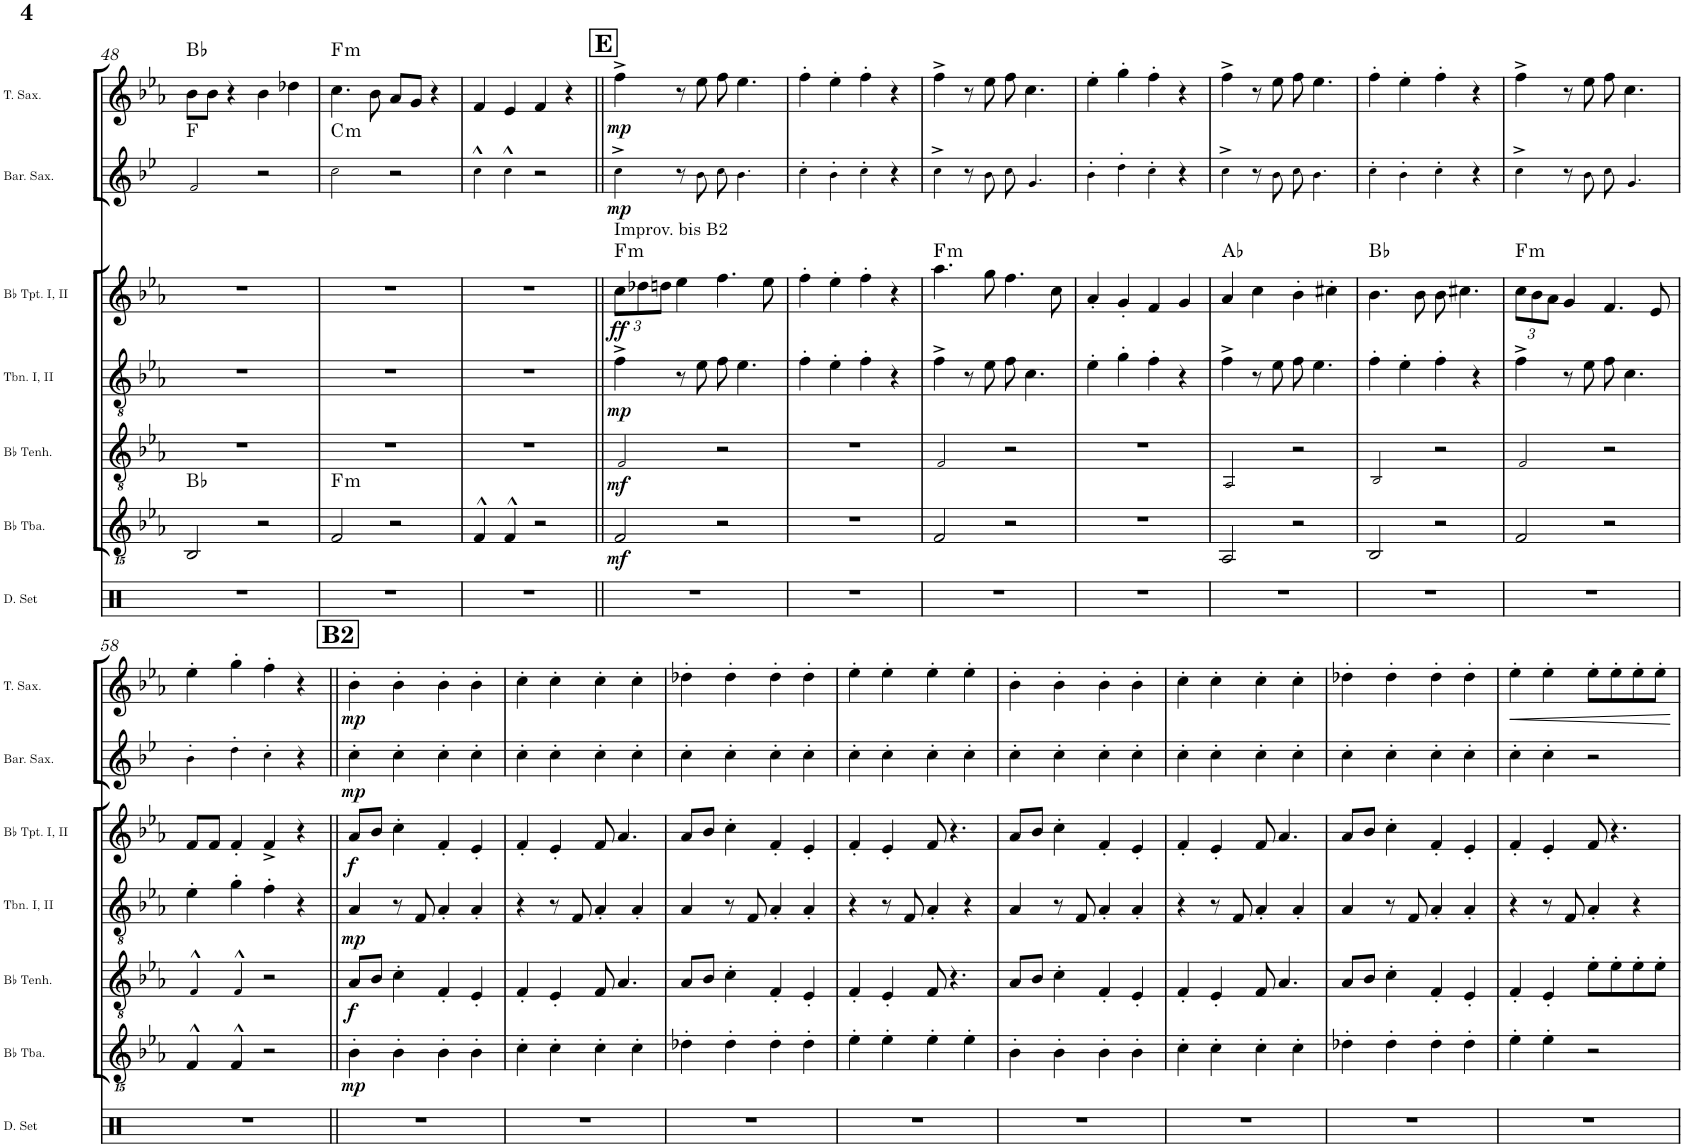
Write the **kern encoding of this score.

**kern	**kern	**dynam	**harte	**kern	**dynam	**kern	**dynam	**kern	**dynam	**harte	**kern	**dynam	**harte	**kern	**dynam	**harte
*part7	*part6	*part6	*part6	*part5	*part5	*part4	*part4	*part3	*part3	*part3	*part2	*part2	*part2	*part1	*part1	*part1
*staff7	*staff6	*staff6	*	*staff5	*staff5	*staff4	*staff4	*staff3	*staff3	*	*staff2	*staff2	*	*staff1	*staff1	*
*I"Drumset	*I"Bb Tuba	*	*	*I"Bb Tenorhorn	*	*I"Trombone I, II	*	*I"Bb Trumpet I, II	*	*	*I"Baritone Saxophone	*	*	*I"Tenor Saxophone	*	*
*I'D. Set	*I'Bb Tba.	*	*	*I'Bb Tenh.	*	*I'Tbn. I, II	*	*I'Bb Tpt. I, II	*	*	*I'Bar. Sax.	*	*	*I'T. Sax.	*	*
!!LO:PB:g=z
*clefX	*clefGvv2	*	*	*clefGv2	*	*clefGv2	*	*clefG2	*	*	*clefG2	*	*	*clefG2	*	*
*	*Trd1c2	*	*	*Trd1c2	*	*Trd1c2	*	*Trd1c2	*	*	*Trd12c21	*	*	*Trd8c14	*	*
*k[]	*k[b-e-a-]	*	*	*k[b-e-a-]	*	*k[b-e-a-]	*	*k[b-e-a-]	*	*	*k[b-e-]	*	*	*k[b-e-a-]	*	*
*M4/4	*M4/4	*	*	*M4/4	*	*M4/4	*	*M4/4	*	*	*M4/4	*	*	*M4/4	*	*
=48	=48	=48	=48	=48	=48	=48	=48	=48	=48	=48	=48	=48	=48	=48	=48	=48
1r	2BBB-/	.	Bb:maj	1r	.	1r	.	1r	.	.	2f!/	.	F:maj	8b-\L	.	Bb:maj
.	.	.	.	.	.	.	.	.	.	.	.	.	.	8b-\J	.	.
.	.	.	.	.	.	.	.	.	.	.	.	.	.	4r	.	.
.	2r	.	.	.	.	.	.	.	.	.	2r	.	.	4b-\	.	.
.	.	.	.	.	.	.	.	.	.	.	.	.	.	4dd-X\	.	.
=49	=49	=49	=49	=49	=49	=49	=49	=49	=49	=49	=49	=49	=49	=49	=49	=49
!	!	!	!LO:H:kt=m	!	!	!	!	!	!	!	!	!	!LO:H:kt=m	!	!	!LO:H:kt=m
1r	2FF/	.	F:min	1r	.	1r	.	1r	.	.	2cc!\	.	C:min	4.cc\	.	F:min
.	.	.	.	.	.	.	.	.	.	.	.	.	.	8b-\	.	.
.	2r	.	.	.	.	.	.	.	.	.	2r	.	.	8a-/L	.	.
.	.	.	.	.	.	.	.	.	.	.	.	.	.	8g/J	.	.
.	.	.	.	.	.	.	.	.	.	.	.	.	.	4r	.	.
=50	=50	=50	=50	=50	=50	=50	=50	=50	=50	=50	=50	=50	=50	=50	=50	=50
1r	4FF^^/	.	.	1r	.	1r	.	1r	.	.	4cc^^!\	.	.	4f/	.	.
.	4FF^^/	.	.	.	.	.	.	.	.	.	4cc^^!\	.	.	4e-/	.	.
.	2r	.	.	.	.	.	.	.	.	.	2r	.	.	4f/	.	.
.	.	.	.	.	.	.	.	.	.	.	.	.	.	4r	.	.
!!LO:REH:place=s1:a:B:cj:fs=14:t=E
=51||	=51||	=51||	=51||	=51||	=51||	=51||	=51||	=51||	=51||	=51||	=51||	=51||	=51||	=51||	=51||	=51||
*	*	*	*	*	*	*	*	*Xbrackettup	*	*	*	*	*	*	*	*
!	!	!	!	!	!	!	!	!LO:TX:a:t=Improv. bis B2	!	!	!	!	!	!	!	!
!	!	!LO:DY:b	!	!	!LO:DY:b	!	!LO:DY:b	!	!LO:DY:b	!LO:H:kt=m	!	!LO:DY:b	!	!	!LO:DY:b	!
1r	2FF/	mf	.	2F!/	mf	4f^\	mp	12cc\L	ff	F:min	4cc^!\	mp	.	4ff^\	mp	.
.	.	.	.	.	.	.	.	12dd-X\	.	.	.	.	.	.	.	.
.	.	.	.	.	.	.	.	12ddn\J	.	.	.	.	.	.	.	.
.	.	.	.	.	.	8r	.	4ee-\	.	.	8r	.	.	8r	.	.
.	.	.	.	.	.	8e-\	.	.	.	.	8b-!\	.	.	8ee-\	.	.
.	2r	.	.	2r	.	8f\	.	4.ff\	.	.	8cc!\	.	.	8ff\	.	.
.	.	.	.	.	.	4.e-\	.	.	.	.	4.b-!\	.	.	4.ee-\	.	.
.	.	.	.	.	.	.	.	8ee-\	.	.	.	.	.	.	.	.
=52	=52	=52	=52	=52	=52	=52	=52	=52	=52	=52	=52	=52	=52	=52	=52	=52
1r	1r	.	.	1r	.	4f'\	.	4ff'\	.	.	4cc'!\	.	.	4ff'\	.	.
.	.	.	.	.	.	4e-'\	.	4ee-'\	.	.	4b-'!\	.	.	4ee-'\	.	.
.	.	.	.	.	.	4f'\	.	4ff'\	.	.	4cc'!\	.	.	4ff'\	.	.
.	.	.	.	.	.	4r	.	4r	.	.	4r	.	.	4r	.	.
=53	=53	=53	=53	=53	=53	=53	=53	=53	=53	=53	=53	=53	=53	=53	=53	=53
!	!	!	!	!	!	!	!	!	!	!LO:H:kt=m	!	!	!	!	!	!
1r	2FF/	.	.	2F!/	.	4f^\	.	4.aa-\	.	F:min	4cc^!\	.	.	4ff^\	.	.
.	.	.	.	.	.	8r	.	.	.	.	8r	.	.	8r	.	.
.	.	.	.	.	.	8e-\	.	8gg\	.	.	8b-!\	.	.	8ee-\	.	.
.	2r	.	.	2r	.	8f\	.	4.ff\	.	.	8cc!\	.	.	8ff\	.	.
.	.	.	.	.	.	4.c\	.	.	.	.	4.g!/	.	.	4.cc\	.	.
.	.	.	.	.	.	.	.	8cc\	.	.	.	.	.	.	.	.
=54	=54	=54	=54	=54	=54	=54	=54	=54	=54	=54	=54	=54	=54	=54	=54	=54
1r	1r	.	.	1r	.	4e-'\	.	4a-'/	.	.	4b-'!\	.	.	4ee-'\	.	.
.	.	.	.	.	.	4g'\	.	4g'/	.	.	4dd'!\	.	.	4gg'\	.	.
.	.	.	.	.	.	4f'\	.	4f/	.	.	4cc'!\	.	.	4ff'\	.	.
.	.	.	.	.	.	4r	.	4g/	.	.	4r	.	.	4r	.	.
=55	=55	=55	=55	=55	=55	=55	=55	=55	=55	=55	=55	=55	=55	=55	=55	=55
1r	2AAA-/	.	.	2AA-!/	.	4f^\	.	4a-/	.	Ab:maj	4cc^!\	.	.	4ff^\	.	.
.	.	.	.	.	.	8r	.	4cc\	.	.	8r	.	.	8r	.	.
.	.	.	.	.	.	8e-\	.	.	.	.	8b-!\	.	.	8ee-\	.	.
.	2r	.	.	2r	.	8f\	.	4b-'\	.	.	8cc!\	.	.	8ff\	.	.
.	.	.	.	.	.	4.e-\	.	.	.	.	4.b-!\	.	.	4.ee-\	.	.
.	.	.	.	.	.	.	.	4cc#X'\	.	.	.	.	.	.	.	.
=56	=56	=56	=56	=56	=56	=56	=56	=56	=56	=56	=56	=56	=56	=56	=56	=56
1r	2BBB-/	.	.	2BB-!/	.	4f'\	.	4.b-\	.	Bb:maj	4cc'!\	.	.	4ff'\	.	.
.	.	.	.	.	.	4e-'\	.	.	.	.	4b-'!\	.	.	4ee-'\	.	.
.	.	.	.	.	.	.	.	8b-\	.	.	.	.	.	.	.	.
.	2r	.	.	2r	.	4f'\	.	8b-\	.	.	4cc'!\	.	.	4ff'\	.	.
.	.	.	.	.	.	.	.	4.cc#X\	.	.	.	.	.	.	.	.
.	.	.	.	.	.	4r	.	.	.	.	4r	.	.	4r	.	.
=57	=57	=57	=57	=57	=57	=57	=57	=57	=57	=57	=57	=57	=57	=57	=57	=57
!	!	!	!	!	!	!	!	!	!	!LO:H:kt=m	!	!	!	!	!	!
1r	2FF/	.	.	2F!/	.	4f^\	.	12cc\L	.	F:min	4cc^!\	.	.	4ff^\	.	.
.	.	.	.	.	.	.	.	12b-\	.	.	.	.	.	.	.	.
.	.	.	.	.	.	.	.	12a-\J	.	.	.	.	.	.	.	.
.	.	.	.	.	.	8r	.	4g/	.	.	8r	.	.	8r	.	.
.	.	.	.	.	.	8e-\	.	.	.	.	8b-!\	.	.	8ee-\	.	.
.	2r	.	.	2r	.	8f\	.	4.f/	.	.	8cc!\	.	.	8ff\	.	.
.	.	.	.	.	.	4.c\	.	.	.	.	4.g!/	.	.	4.cc\	.	.
.	.	.	.	.	.	.	.	8e-/	.	.	.	.	.	.	.	.
!!LO:LB:g=z
=58	=58	=58	=58	=58	=58	=58	=58	=58	=58	=58	=58	=58	=58	=58	=58	=58
1r	4FF^^/	.	.	4F^^!/	.	4e-'\	.	8f/L	.	.	4b-'!\	.	.	4ee-'\	.	.
.	.	.	.	.	.	.	.	8f/J	.	.	.	.	.	.	.	.
.	4FF^^/	.	.	4F^^!/	.	4g'\	.	4f'/	.	.	4dd'!\	.	.	4gg'\	.	.
.	2r	.	.	2r	.	4f'\	.	4f^/	.	.	4cc'!\	.	.	4ff'\	.	.
.	.	.	.	.	.	4r	.	4r	.	.	4r	.	.	4r	.	.
!!LO:REH:place=s1:a:B:cj:fs=14:t=B2
=59||	=59||	=59||	=59||	=59||	=59||	=59||	=59||	=59||	=59||	=59||	=59||	=59||	=59||	=59||	=59||	=59||
!	!	!LO:DY:b	!	!	!LO:DY:b	!	!LO:DY:b	!	!LO:DY:b	!	!	!LO:DY:b	!	!	!LO:DY:b	!
1r	4BB-'\	mp	.	8A-/L	f	4A-/	mp	8a-/L	f	.	4cc'\	mp	.	4b-'\	mp	.
.	.	.	.	8B-/J	.	.	.	8b-/J	.	.	.	.	.	.	.	.
.	4BB-'\	.	.	4c'\	.	8r	.	4cc'\	.	.	4cc'\	.	.	4b-'\	.	.
.	.	.	.	.	.	8F/	.	.	.	.	.	.	.	.	.	.
.	4BB-'\	.	.	4F'/	.	4A-'/	.	4f'/	.	.	4cc'\	.	.	4b-'\	.	.
.	4BB-'\	.	.	4E-'/	.	4A-'/	.	4e-'/	.	.	4cc'\	.	.	4b-'\	.	.
=60	=60	=60	=60	=60	=60	=60	=60	=60	=60	=60	=60	=60	=60	=60	=60	=60
1r	4C'\	.	.	4F'/	.	4r	.	4f'/	.	.	4cc'\	.	.	4cc'\	.	.
.	4C'\	.	.	4E-'/	.	8r	.	4e-'/	.	.	4cc'\	.	.	4cc'\	.	.
.	.	.	.	.	.	8F/	.	.	.	.	.	.	.	.	.	.
.	4C'\	.	.	8F/	.	4A-'/	.	8f/	.	.	4cc'\	.	.	4cc'\	.	.
.	.	.	.	4.A-/	.	.	.	4.a-/	.	.	.	.	.	.	.	.
.	4C'\	.	.	.	.	4A-'/	.	.	.	.	4cc'\	.	.	4cc'\	.	.
=61	=61	=61	=61	=61	=61	=61	=61	=61	=61	=61	=61	=61	=61	=61	=61	=61
1r	4D-X'\	.	.	8A-/L	.	4A-/	.	8a-/L	.	.	4cc'\	.	.	4dd-X'\	.	.
.	.	.	.	8B-/J	.	.	.	8b-/J	.	.	.	.	.	.	.	.
.	4D-'\	.	.	4c'\	.	8r	.	4cc'\	.	.	4cc'\	.	.	4dd-'\	.	.
.	.	.	.	.	.	8F/	.	.	.	.	.	.	.	.	.	.
.	4D-'\	.	.	4F'/	.	4A-'/	.	4f'/	.	.	4cc'\	.	.	4dd-'\	.	.
.	4D-'\	.	.	4E-'/	.	4A-'/	.	4e-'/	.	.	4cc'\	.	.	4dd-'\	.	.
=62	=62	=62	=62	=62	=62	=62	=62	=62	=62	=62	=62	=62	=62	=62	=62	=62
1r	4E-'\	.	.	4F'/	.	4r	.	4f'/	.	.	4cc'\	.	.	4ee-'\	.	.
.	4E-'\	.	.	4E-'/	.	8r	.	4e-'/	.	.	4cc'\	.	.	4ee-'\	.	.
.	.	.	.	.	.	8F/	.	.	.	.	.	.	.	.	.	.
.	4E-'\	.	.	8F/	.	4A-'/	.	8f/	.	.	4cc'\	.	.	4ee-'\	.	.
.	.	.	.	4.r	.	.	.	4.r	.	.	.	.	.	.	.	.
.	4E-'\	.	.	.	.	4r	.	.	.	.	4cc'\	.	.	4ee-'\	.	.
=63	=63	=63	=63	=63	=63	=63	=63	=63	=63	=63	=63	=63	=63	=63	=63	=63
1r	4BB-'\	.	.	8A-/L	.	4A-/	.	8a-/L	.	.	4cc'\	.	.	4b-'\	.	.
.	.	.	.	8B-/J	.	.	.	8b-/J	.	.	.	.	.	.	.	.
.	4BB-'\	.	.	4c'\	.	8r	.	4cc'\	.	.	4cc'\	.	.	4b-'\	.	.
.	.	.	.	.	.	8F/	.	.	.	.	.	.	.	.	.	.
.	4BB-'\	.	.	4F'/	.	4A-'/	.	4f'/	.	.	4cc'\	.	.	4b-'\	.	.
.	4BB-'\	.	.	4E-'/	.	4A-'/	.	4e-'/	.	.	4cc'\	.	.	4b-'\	.	.
=64	=64	=64	=64	=64	=64	=64	=64	=64	=64	=64	=64	=64	=64	=64	=64	=64
1r	4C'\	.	.	4F'/	.	4r	.	4f'/	.	.	4cc'\	.	.	4cc'\	.	.
.	4C'\	.	.	4E-'/	.	8r	.	4e-'/	.	.	4cc'\	.	.	4cc'\	.	.
.	.	.	.	.	.	8F/	.	.	.	.	.	.	.	.	.	.
.	4C'\	.	.	8F/	.	4A-'/	.	8f/	.	.	4cc'\	.	.	4cc'\	.	.
.	.	.	.	4.A-/	.	.	.	4.a-/	.	.	.	.	.	.	.	.
.	4C'\	.	.	.	.	4A-'/	.	.	.	.	4cc'\	.	.	4cc'\	.	.
=65	=65	=65	=65	=65	=65	=65	=65	=65	=65	=65	=65	=65	=65	=65	=65	=65
1r	4D-X'\	.	.	8A-/L	.	4A-/	.	8a-/L	.	.	4cc'\	.	.	4dd-X'\	.	.
.	.	.	.	8B-/J	.	.	.	8b-/J	.	.	.	.	.	.	.	.
.	4D-'\	.	.	4c'\	.	8r	.	4cc'\	.	.	4cc'\	.	.	4dd-'\	.	.
.	.	.	.	.	.	8F/	.	.	.	.	.	.	.	.	.	.
.	4D-'\	.	.	4F'/	.	4A-'/	.	4f'/	.	.	4cc'\	.	.	4dd-'\	.	.
.	4D-'\	.	.	4E-'/	.	4A-'/	.	4e-'/	.	.	4cc'\	.	.	4dd-'\	.	.
=66	=66	=66	=66	=66	=66	=66	=66	=66	=66	=66	=66	=66	=66	=66	=66	=66
!	!	!	!	!	!	!	!	!	!	!	!	!	!	!	!LO:HP:b	!
1r	4E-'\	.	.	4F'/	.	4r	.	4f'/	.	.	4cc'\	.	.	4ee-'\	<	.
.	4E-'\	.	.	4E-'/	.	8r	.	4e-'/	.	.	4cc'\	.	.	4ee-'\	.	.
.	.	.	.	.	.	8F/	.	.	.	.	.	.	.	.	.	.
.	2r	.	.	8e-'\L	.	4A-'/	.	8f/	.	.	2r	.	.	8ee-'\L	.	.
.	.	.	.	8e-'\	.	.	.	4.r	.	.	.	.	.	8ee-'\	.	.
.	.	.	.	8e-'\	.	4r	.	.	.	.	.	.	.	8ee-'\	.	.
.	.	.	.	8e-'\J	.	.	.	.	.	.	.	.	.	8ee-'\J	.	.
.	.	.	.	.	.	.	.	.	.	.	.	.	.	.	[	.
=	=	=	=	=	=	=	=	=	=	=	=	=	=	=	=	=
*-	*-	*-	*-	*-	*-	*-	*-	*-	*-	*-	*-	*-	*-	*-	*-	*-
